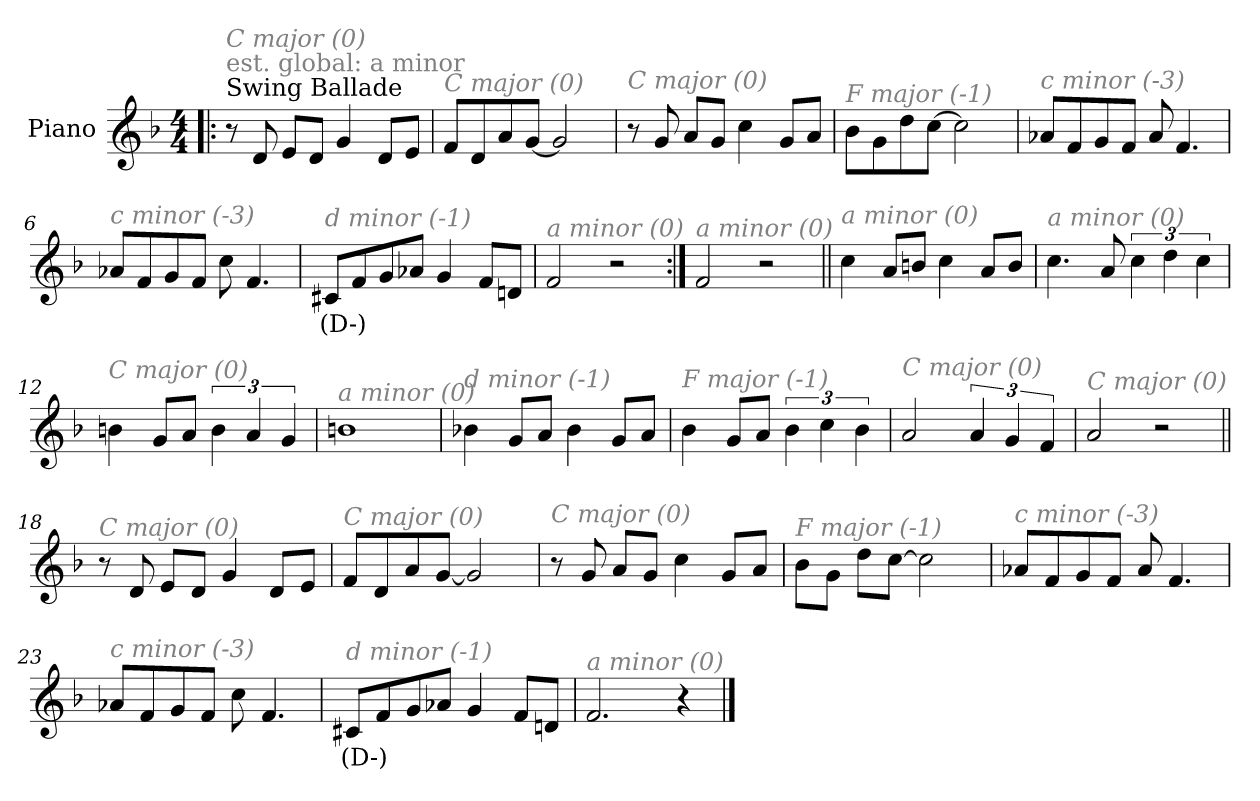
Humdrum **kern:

**kern	**text
*part1	*part1
*staff1	*staff1
*I"Piano	*
*I'Pno.	*
*clefG2	*
*k[b-]	*
*M4/4	*
*MM80	*
=1!|:	=1!|:
!LO:TX:a:t=Swing Ballade	!
!LO:TX:a:color=#808080:t=est. global&colon; a minor	!
!LO:TX:i:color=#808080:t=C major (0)	!
8r	.
8d/	.
8e/L	.
8d/J	.
4g/	.
8d/L	.
8e/J	.
=2	=2
!LO:TX:i:color=#808080:t=C major (0)	!
8f/L	.
8d/	.
8a/	.
[8g/J	.
2g/]	.
=3	=3
!LO:TX:i:color=#808080:t=C major (0)	!
8r	.
8g/	.
8a/L	.
8g/J	.
4cc\	.
8g/L	.
8a/J	.
!!LO:LB:g=z
=4	=4
!LO:TX:i:color=#808080:t=F major (-1)	!
8b-\L	.
8g\	.
8dd\	.
[8cc\J	.
2cc\]	.
=5	=5
!LO:TX:i:color=#808080:t=c minor (-3)	!
8a-X/L	.
8f/	.
8g/	.
8f/J	.
8a-/	.
4.f/	.
=6	=6
!LO:TX:i:color=#808080:t=c minor (-3)	!
8a-X/L	.
8f/	.
8g/	.
8f/J	.
8cc\	.
4.f/	.
!!LO:LB:g=z
=7	=7
!LO:TX:i:color=#808080:t=d minor (-1)	!
8c#Xi/L	(D-)
8f/	.
8g/	.
8a-X/J	.
4g/	.
8f/L	.
8dn/J	.
=8	=8
!LO:TX:i:color=#808080:t=a minor (0)	!
2f/	.
2r	.
=9:|!	=9:|!
!LO:TX:i:color=#808080:t=a minor (0)	!
2f/	.
2r	.
!!LO:LB:g=z
=10||	=10||
!LO:TX:i:color=#808080:t=a minor (0)	!
4cc\	.
8a/L	.
8bn/J	.
4cc\	.
8a/L	.
8b/J	.
=11	=11
!LO:TX:i:color=#808080:t=a minor (0)	!
4.cc\	.
8a/	.
6cc\	.
6dd\	.
6cc\	.
=12	=12
!LO:TX:i:color=#808080:t=C major (0)	!
4bn\	.
8g/L	.
8a/J	.
6b\	.
6a/	.
6g/	.
!!LO:LB:g=z
=13	=13
!LO:TX:i:color=#808080:t=a minor (0)	!
1bn	.
=14	=14
!LO:TX:i:color=#808080:t=d minor (-1)	!
4b-X\	.
8g/L	.
8a/J	.
4b-\	.
8g/L	.
8a/J	.
=15	=15
!LO:TX:i:color=#808080:t=F major (-1)	!
4b-\	.
8g/L	.
8a/J	.
6b-\	.
6cc\	.
6b-\	.
!!LO:LB:g=z
=16	=16
!LO:TX:i:color=#808080:t=C major (0)	!
2a/	.
6a/	.
6g/	.
6f/	.
=17	=17
!LO:TX:i:color=#808080:t=C major (0)	!
2a/	.
2r	.
=18||	=18||
!LO:TX:i:color=#808080:t=C major (0)	!
8r	.
8d/	.
8e/L	.
8d/J	.
4g/	.
8d/L	.
8e/J	.
!!LO:LB:g=z
=19	=19
!LO:TX:i:color=#808080:t=C major (0)	!
8f/L	.
8d/	.
8a/	.
[8g/J	.
2g/]	.
=20	=20
!LO:TX:i:color=#808080:t=C major (0)	!
8r	.
8g/	.
8a/L	.
8g/J	.
4cc\	.
8g/L	.
8a/J	.
=21	=21
!LO:TX:i:color=#808080:t=F major (-1)	!
8b-\L	.
8g\J	.
8dd\L	.
[8cc\J	.
2cc\]	.
!!LO:LB:g=z
=22	=22
!LO:TX:i:color=#808080:t=c minor (-3)	!
8a-X/L	.
8f/	.
8g/	.
8f/J	.
8a-/	.
4.f/	.
=23	=23
!LO:TX:i:color=#808080:t=c minor (-3)	!
8a-X/L	.
8f/	.
8g/	.
8f/J	.
8cc\	.
4.f/	.
=24	=24
!LO:TX:i:color=#808080:t=d minor (-1)	!
8c#Xi/L	(D-)
8f/	.
8g/	.
8a-X/J	.
4g/	.
8f/L	.
8dn/J	.
=25	=25
!LO:TX:i:color=#808080:t=a minor (0)	!
2.f/	.
4r	.
==	==
*-	*-
